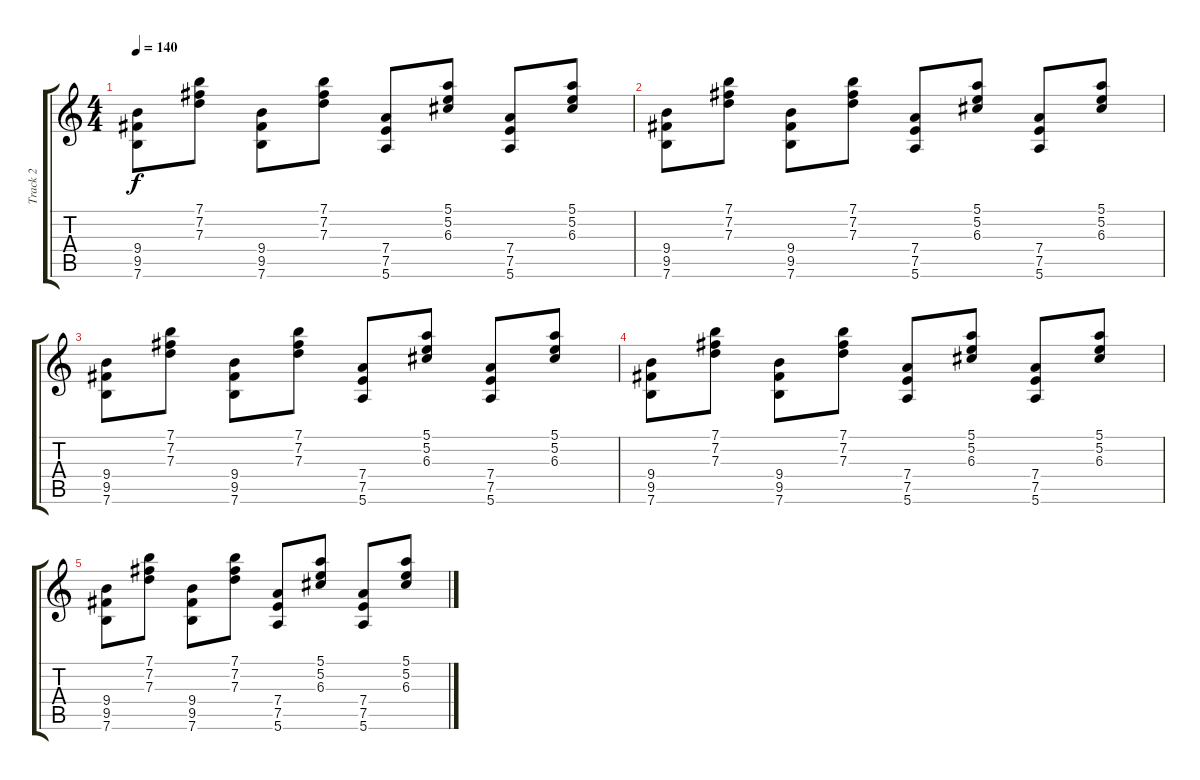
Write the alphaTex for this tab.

\track ("Track 2" "Track 2") {instrument electricguitarclean}
\staff {score tabs}
\tuning (E4 B3 G3 D3 A2 E2) {hide}
\ts (4 4)
\tempo 140
\clef g2
\ks c
(9.4 9.5 7.6).8{dy f} (7.1 7.2 7.3).8 (9.4 9.5 7.6).8 (7.1 7.2 7.3).8 (7.4 7.5 5.6).8 (5.1 5.2 6.3).8 (7.4 7.5 5.6).8 (5.1 5.2 6.3).8 |
(9.4 9.5 7.6).8 (7.1 7.2 7.3).8 (9.4 9.5 7.6).8 (7.1 7.2 7.3).8 (7.4 7.5 5.6).8 (5.1 5.2 6.3).8 (7.4 7.5 5.6).8 (5.1 5.2 6.3).8 |
(9.4 9.5 7.6).8 (7.1 7.2 7.3).8 (9.4 9.5 7.6).8 (7.1 7.2 7.3).8 (7.4 7.5 5.6).8 (5.1 5.2 6.3).8 (7.4 7.5 5.6).8 (5.1 5.2 6.3).8 |
(9.4 9.5 7.6).8 (7.1 7.2 7.3).8 (9.4 9.5 7.6).8 (7.1 7.2 7.3).8 (7.4 7.5 5.6).8 (5.1 5.2 6.3).8 (7.4 7.5 5.6).8 (5.1 5.2 6.3).8 |
(9.4 9.5 7.6).8 (7.1 7.2 7.3).8 (9.4 9.5 7.6).8 (7.1 7.2 7.3).8 (7.4 7.5 5.6).8 (5.1 5.2 6.3).8 (7.4 7.5 5.6).8 (5.1 5.2 6.3).8
